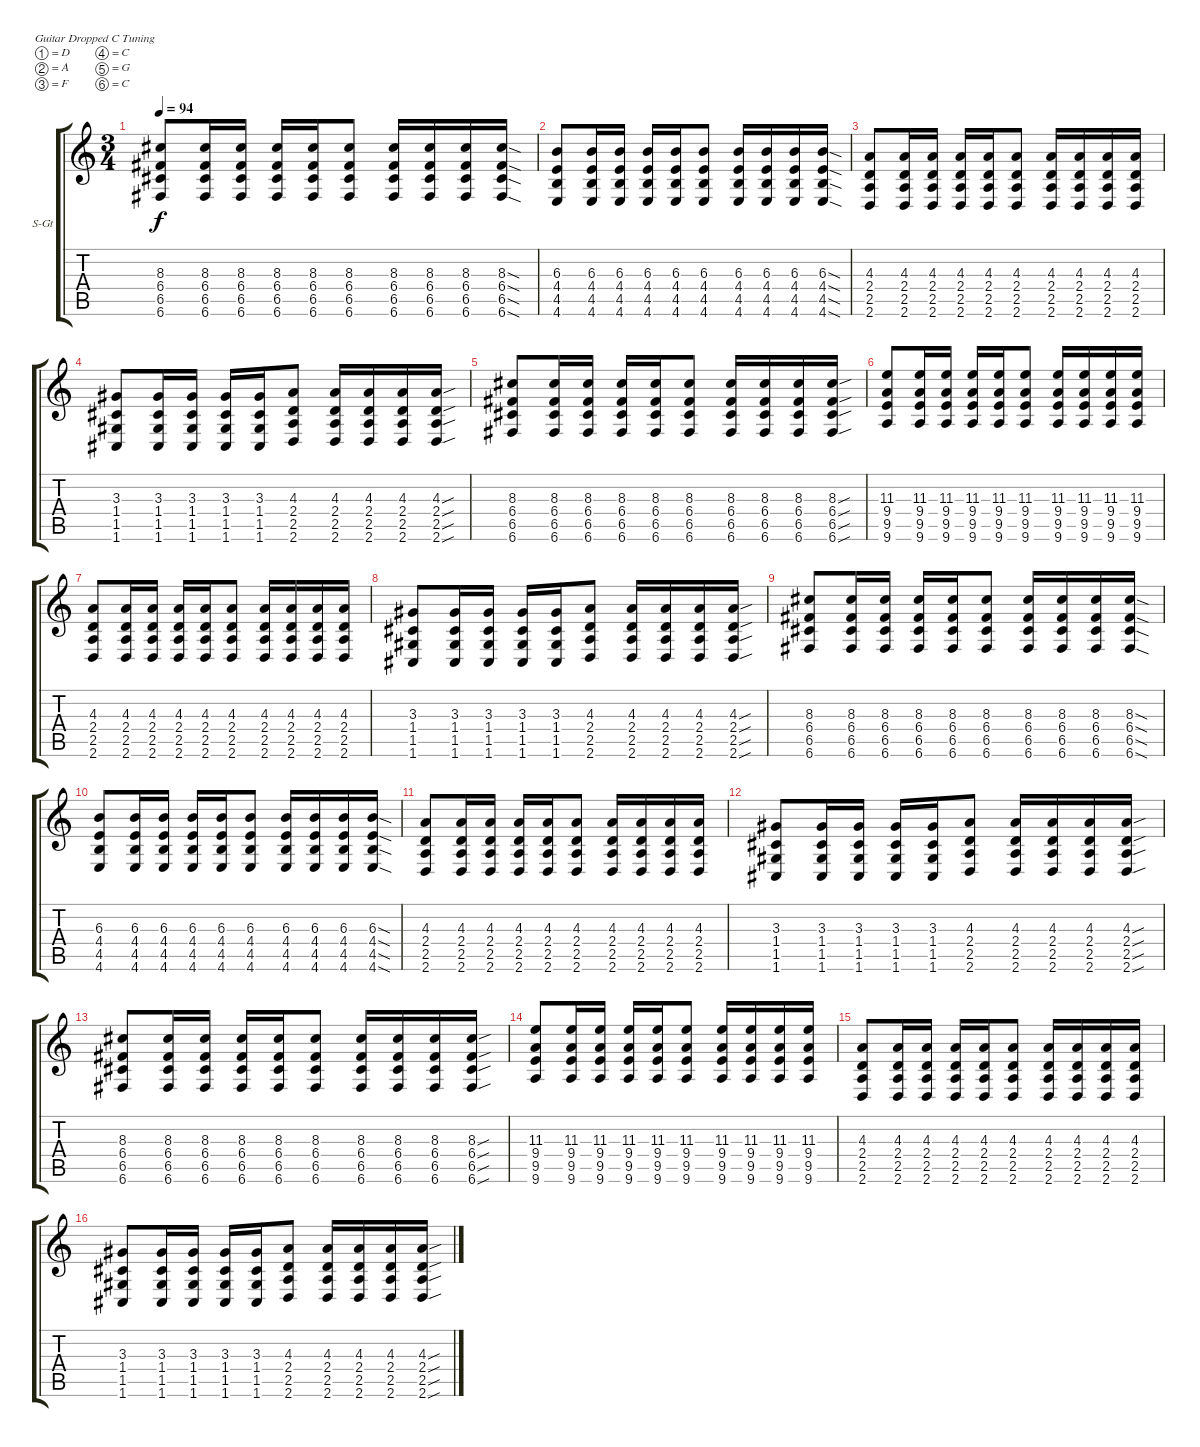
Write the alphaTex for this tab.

\bracketExtendMode groupsimilarinstruments
\firstSystemTrackNameOrientation horizontal
\otherSystemsTrackNameOrientation horizontal
\track ("Steel Guitar" "S-Gt") {instrument acousticguitarsteel}
\staff {score tabs}
\tuning (D4 A3 F3 C3 G2 C2)
\ts (3 4)
\tempo 94
\clef g2
\scale
0.487395
\ks c
(8.3 6.4 6.5 6.6).8{dy f instrument acousticguitarsteel} (8.3 6.4 6.5 6.6).16 (8.3 6.4 6.5 6.6).16 (8.3 6.4 6.5 6.6).16 (8.3 6.4 6.5 6.6).16 (8.3 6.4 6.5 6.6).8 (8.3 6.4 6.5 6.6).16 (8.3 6.4 6.5 6.6).16 (8.3 6.4 6.5 6.6).16 (8.3{sod} 6.4{sod} 6.5{sod} 6.6{sod}).16 |
\scale
0.256303 (6.3 4.4 4.5 4.6).8 (6.3 4.4 4.5 4.6).16 (6.3 4.4 4.5 4.6).16 (6.3 4.4 4.5 4.6).16 (6.3 4.4 4.5 4.6).16 (6.3 4.4 4.5 4.6).8 (6.3 4.4 4.5 4.6).16 (6.3 4.4 4.5 4.6).16 (6.3 4.4 4.5 4.6).16 (6.3{sod} 4.4{sod} 4.5{sod} 4.6{sod}).16 |
\scale
0.256303 (4.3 2.4 2.5 2.6).8 (4.3 2.4 2.5 2.6).16 (4.3 2.4 2.5 2.6).16 (4.3 2.4 2.5 2.6).16 (4.3 2.4 2.5 2.6).16 (4.3 2.4 2.5 2.6).8 (4.3 2.4 2.5 2.6).16 (4.3 2.4 2.5 2.6).16 (4.3 2.4 2.5 2.6).16 (4.3 2.4 2.5 2.6).16 |
\scale
0.333333 (3.3 1.4 1.5 1.6).8 (3.3 1.4 1.5 1.6).16 (3.3 1.4 1.5 1.6).16 (3.3 1.4 1.5 1.6).16 (3.3 1.4 1.5 1.6).16 (4.3 2.4 2.5 2.6).8 (4.3 2.4 2.5 2.6).16 (4.3 2.4 2.5 2.6).16 (4.3 2.4 2.5 2.6).16 (4.3{sou} 2.4{sou} 2.5{sou} 2.6{sou}).16 |
\scale
0.333333 (8.3 6.4 6.5 6.6).8 (8.3 6.4 6.5 6.6).16 (8.3 6.4 6.5 6.6).16 (8.3 6.4 6.5 6.6).16 (8.3 6.4 6.5 6.6).16 (8.3 6.4 6.5 6.6).8 (8.3 6.4 6.5 6.6).16 (8.3 6.4 6.5 6.6).16 (8.3 6.4 6.5 6.6).16 (8.3{sou} 6.4{sou} 6.5{sou} 6.6{sou}).16 |
\scale
0.333333 (11.3 9.4 9.5 9.6).8 (11.3 9.4 9.5 9.6).16 (11.3 9.4 9.5 9.6).16 (11.3 9.4 9.5 9.6).16 (11.3 9.4 9.5 9.6).16 (11.3 9.4 9.5 9.6).8 (11.3 9.4 9.5 9.6).16 (11.3 9.4 9.5 9.6).16 (11.3 9.4 9.5 9.6).16 (11.3 9.4 9.5 9.6).16 |
\scale
0.333333 (4.3 2.4 2.5 2.6).8 (4.3 2.4 2.5 2.6).16 (4.3 2.4 2.5 2.6).16 (4.3 2.4 2.5 2.6).16 (4.3 2.4 2.5 2.6).16 (4.3 2.4 2.5 2.6).8 (4.3 2.4 2.5 2.6).16 (4.3 2.4 2.5 2.6).16 (4.3 2.4 2.5 2.6).16 (4.3 2.4 2.5 2.6).16 |
\scale
0.333333 (3.3 1.4 1.5 1.6).8 (3.3 1.4 1.5 1.6).16 (3.3 1.4 1.5 1.6).16 (3.3 1.4 1.5 1.6).16 (3.3 1.4 1.5 1.6).16 (4.3 2.4 2.5 2.6).8 (4.3 2.4 2.5 2.6).16 (4.3 2.4 2.5 2.6).16 (4.3 2.4 2.5 2.6).16 (4.3{sou} 2.4{sou} 2.5{sou} 2.6{sou}).16 |
\scale
0.333333 (8.3 6.4 6.5 6.6).8 (8.3 6.4 6.5 6.6).16 (8.3 6.4 6.5 6.6).16 (8.3 6.4 6.5 6.6).16 (8.3 6.4 6.5 6.6).16 (8.3 6.4 6.5 6.6).8 (8.3 6.4 6.5 6.6).16 (8.3 6.4 6.5 6.6).16 (8.3 6.4 6.5 6.6).16 (8.3{sod} 6.4{sod} 6.5{sod} 6.6{sod}).16 |
\scale
0.333333 (6.3 4.4 4.5 4.6).8 (6.3 4.4 4.5 4.6).16 (6.3 4.4 4.5 4.6).16 (6.3 4.4 4.5 4.6).16 (6.3 4.4 4.5 4.6).16 (6.3 4.4 4.5 4.6).8 (6.3 4.4 4.5 4.6).16 (6.3 4.4 4.5 4.6).16 (6.3 4.4 4.5 4.6).16 (6.3{sod} 4.4{sod} 4.5{sod} 4.6{sod}).16 |
\scale
0.333333 (4.3 2.4 2.5 2.6).8 (4.3 2.4 2.5 2.6).16 (4.3 2.4 2.5 2.6).16 (4.3 2.4 2.5 2.6).16 (4.3 2.4 2.5 2.6).16 (4.3 2.4 2.5 2.6).8 (4.3 2.4 2.5 2.6).16 (4.3 2.4 2.5 2.6).16 (4.3 2.4 2.5 2.6).16 (4.3 2.4 2.5 2.6).16 |
\scale
0.333333 (3.3 1.4 1.5 1.6).8 (3.3 1.4 1.5 1.6).16 (3.3 1.4 1.5 1.6).16 (3.3 1.4 1.5 1.6).16 (3.3 1.4 1.5 1.6).16 (4.3 2.4 2.5 2.6).8 (4.3 2.4 2.5 2.6).16 (4.3 2.4 2.5 2.6).16 (4.3 2.4 2.5 2.6).16 (4.3{sou} 2.4{sou} 2.5{sou} 2.6{sou}).16 |
\scale
0.333333 (8.3 6.4 6.5 6.6).8 (8.3 6.4 6.5 6.6).16 (8.3 6.4 6.5 6.6).16 (8.3 6.4 6.5 6.6).16 (8.3 6.4 6.5 6.6).16 (8.3 6.4 6.5 6.6).8 (8.3 6.4 6.5 6.6).16 (8.3 6.4 6.5 6.6).16 (8.3 6.4 6.5 6.6).16 (8.3{sou} 6.4{sou} 6.5{sou} 6.6{sou}).16 |
\scale
0.333333 (11.3 9.4 9.5 9.6).8 (11.3 9.4 9.5 9.6).16 (11.3 9.4 9.5 9.6).16 (11.3 9.4 9.5 9.6).16 (11.3 9.4 9.5 9.6).16 (11.3 9.4 9.5 9.6).8 (11.3 9.4 9.5 9.6).16 (11.3 9.4 9.5 9.6).16 (11.3 9.4 9.5 9.6).16 (11.3 9.4 9.5 9.6).16 |
\scale
0.333333 (4.3 2.4 2.5 2.6).8 (4.3 2.4 2.5 2.6).16 (4.3 2.4 2.5 2.6).16 (4.3 2.4 2.5 2.6).16 (4.3 2.4 2.5 2.6).16 (4.3 2.4 2.5 2.6).8 (4.3 2.4 2.5 2.6).16 (4.3 2.4 2.5 2.6).16 (4.3 2.4 2.5 2.6).16 (4.3 2.4 2.5 2.6).16 |
\scale
0.333333 (3.3 1.4 1.5 1.6).8 (3.3 1.4 1.5 1.6).16 (3.3 1.4 1.5 1.6).16 (3.3 1.4 1.5 1.6).16 (3.3 1.4 1.5 1.6).16 (4.3 2.4 2.5 2.6).8 (4.3 2.4 2.5 2.6).16 (4.3 2.4 2.5 2.6).16 (4.3 2.4 2.5 2.6).16 (4.3{sou} 2.4{sou} 2.5{sou} 2.6{sou}).16
